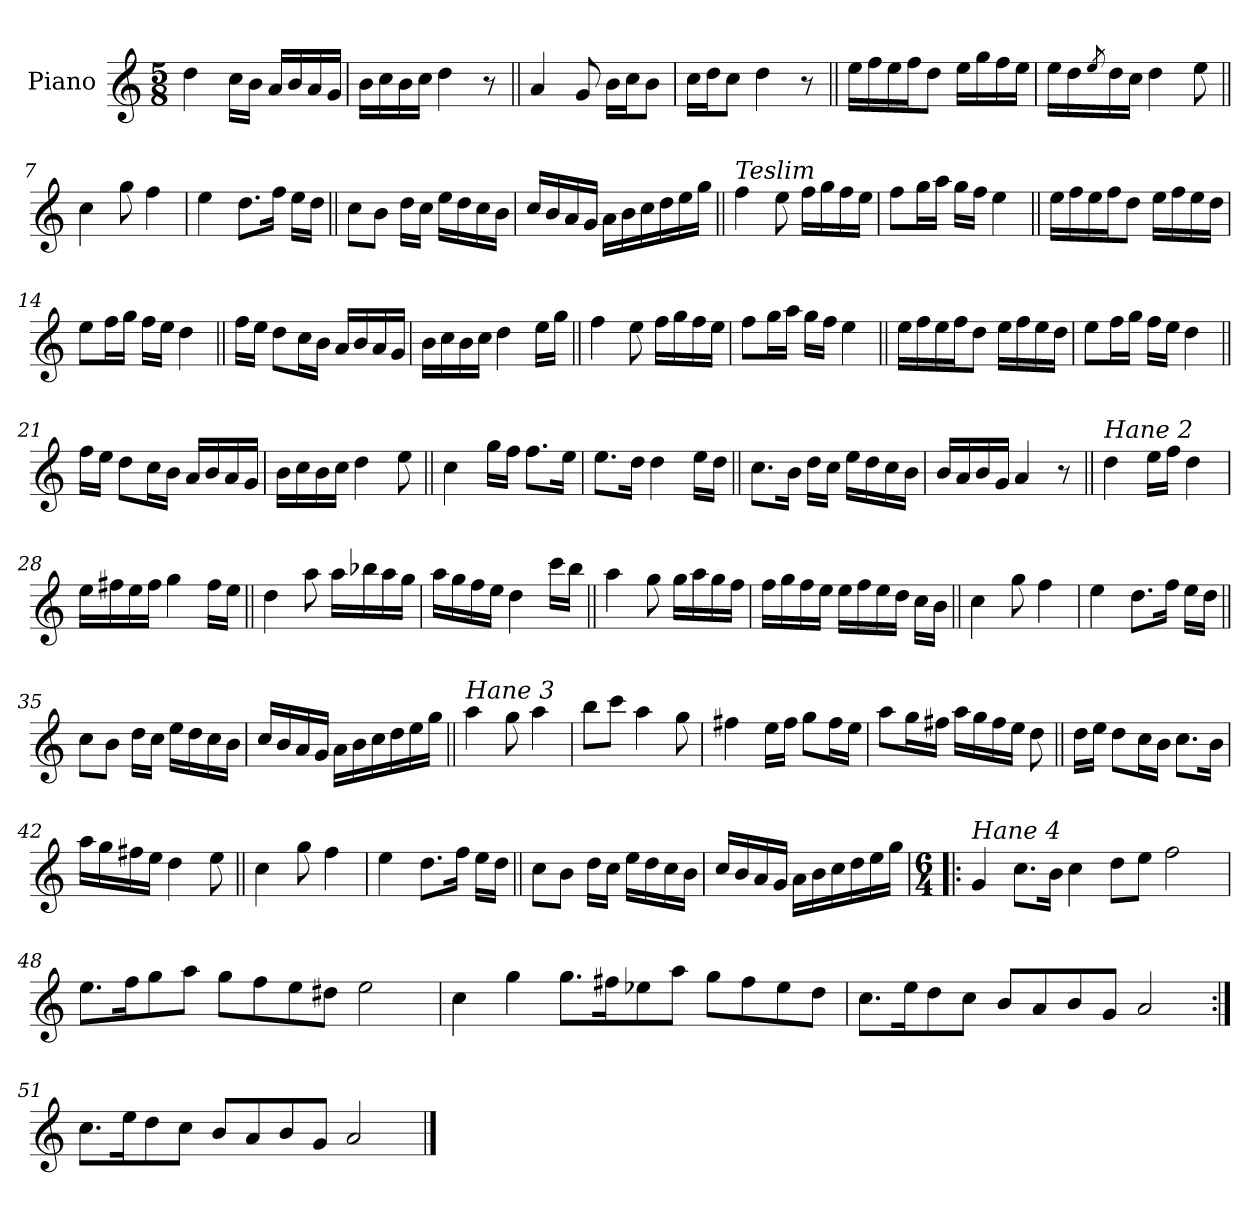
**kern
*part1
*staff1
*I"Piano
*I'Pno
*clefG2
*k[]
*M5/8
=1
4dd\
16cc\LL
16b\JJ
16a/LL
16b/
16a/
16g/JJ
=2
16b\LL
16cc\
16b\
16cc\JJ
4dd\
8r
=3||
4a/
8g/
16b\LL
16cc\J
8b\J
=4
16cc\LL
16dd\J
8cc\J
4dd\
8r
=5||
16ee\LL
16ff\
16ee\
16ff\J
8dd\J
16ee\LL
16gg\
16ff\
16ee\JJ
!!LO:LB:g=z
=6
16ee\LL
16dd\
8qee/
16dd\
16cc\JJ
4dd\
8ee\
=7||
4cc\
8gg\
4ff\
=8
4ee\
8.dd\L
16ff\Jk
16ee\LL
16dd\JJ
=9||
8cc\L
8b\J
16dd\LL
16cc\JJ
16ee\LL
16dd\
16cc\
16b\JJ
=10
16cc/LL
16b/
16a/
16g/JJ
16a\LL
16b\
16cc\
16dd\
16ee\
16gg\JJ
!!LO:LB:g=z
=11||
!LO:TX:a:i:t=Teslim
4ff\
8ee\
16ff\LL
16gg\
16ff\
16ee\JJ
=12
8ff\L
16gg\L
16aa\JJ
16gg\LL
16ff\JJ
4ee\
=13||
16ee\LL
16ff\
16ee\
16ff\J
8dd\J
16ee\LL
16ff\
16ee\
16dd\JJ
=14
8ee\L
16ff\L
16gg\JJ
16ff\LL
16ee\JJ
4dd\
=15||
16ff\LL
16ee\JJ
8dd\L
16cc\L
16b\JJ
16a/LL
16b/
16a/
16g/JJ
!!LO:LB:g=z
=16
16b\LL
16cc\
16b\
16cc\JJ
4dd\
16ee\LL
16gg\JJ
=17||
4ff\
8ee\
16ff\LL
16gg\
16ff\
16ee\JJ
=18
8ff\L
16gg\L
16aa\JJ
16gg\LL
16ff\JJ
4ee\
=19||
16ee\LL
16ff\
16ee\
16ff\J
8dd\J
16ee\LL
16ff\
16ee\
16dd\JJ
=20
8ee\L
16ff\L
16gg\JJ
16ff\LL
16ee\JJ
4dd\
!!LO:LB:g=z
=21||
16ff\LL
16ee\JJ
8dd\L
16cc\L
16b\JJ
16a/LL
16b/
16a/
16g/JJ
=22
16b\LL
16cc\
16b\
16cc\JJ
4dd\
8ee\
=23||
4cc\
16gg\LL
16ff\JJ
8.ff\L
16ee\Jk
=24
8.ee\L
16dd\Jk
4dd\
16ee\LL
16dd\JJ
=25||
8.cc\L
16b\Jk
16dd\LL
16cc\JJ
16ee\LL
16dd\
16cc\
16b\JJ
!!LO:LB:g=z
=26
16b/LL
16a/
16b/
16g/JJ
4a/
8r
=27||
!LO:TX:a:i:t=Hane 2
4dd\
16ee\LL
16ff\JJ
4dd\
=28
16ee\LL
16ff#X\
16ee\
16ff#\JJ
4gg\
16ff#\LL
16ee\JJ
=29||
4dd\
8aa\
16aa\LL
16bb-X\
16aa\
16gg\JJ
=30
16aa\LL
16gg\
16ff\
16ee\JJ
4dd\
16ccc\LL
16bb\JJ
!!LO:LB:g=z
=31||
4aa\
8gg\
16gg\LL
16aa\
16gg\
16ff\JJ
=32
16ff\LL
16gg\
16ff\
16ee\JJ
16ee\LL
16ff\
16ee\
16dd\JJ
16cc\LL
16b\JJ
=33||
4cc\
8gg\
4ff\
=34
4ee\
8.dd\L
16ff\Jk
16ee\LL
16dd\JJ
=35||
8cc\L
8b\J
16dd\LL
16cc\JJ
16ee\LL
16dd\
16cc\
16b\JJ
!!LO:LB:g=z
=36
16cc/LL
16b/
16a/
16g/JJ
16a\LL
16b\
16cc\
16dd\
16ee\
16gg\JJ
=37||
!LO:TX:a:i:t=Hane 3
4aa\
8gg\
4aa\
=38
8bb\L
8ccc\J
4aa\
8gg\
=39
4ff#X\
16ee\LL
16ff#\JJ
8gg\L
16ff#\L
16ee\JJ
=40
8aa\L
16gg\L
16ff#X\JJ
16aa\LL
16gg\
16ff#\
16ee\JJ
8dd\
!!LO:LB:g=z
=41||
16dd\LL
16ee\JJ
8dd\L
16cc\L
16b\JJ
8.cc\L
16b\Jk
=42
16aa\LL
16gg\
16ff#X\
16ee\JJ
4dd\
8ee\
=43||
4cc\
8gg\
4ff\
=44
4ee\
8.dd\L
16ff\Jk
16ee\LL
16dd\JJ
=45||
8cc\L
8b\J
16dd\LL
16cc\JJ
16ee\LL
16dd\
16cc\
16b\JJ
!!LO:PB:g=z
=46
16cc/LL
16b/
16a/
16g/JJ
16a\LL
16b\
16cc\
16dd\
16ee\
16gg\JJ
=47!|:
*M6/4
!LO:TX:a:i:t=Hane 4
4g/
8.cc\L
16b\Jk
4cc\
8dd\L
8ee\J
2ff\
=48
8.ee\L
16ff\K
8gg\
8aa\J
8gg\L
8ff\
8ee\
8dd#X\J
2ee\
!!LO:LB:g=z
=49
4cc\
4gg\
8.gg\L
16ff#X\K
8ee-X\
8aa\J
8gg\L
8ff#\
8ee-\
8dd\J
=50
8.cc\L
16ee\K
8dd\
8cc\J
8b/L
8a/
8b/
8g/J
2a/
=51:|!
8.cc\L
16ee\K
8dd\
8cc\J
8b/L
8a/
8b/
8g/J
2a/
==
*-
